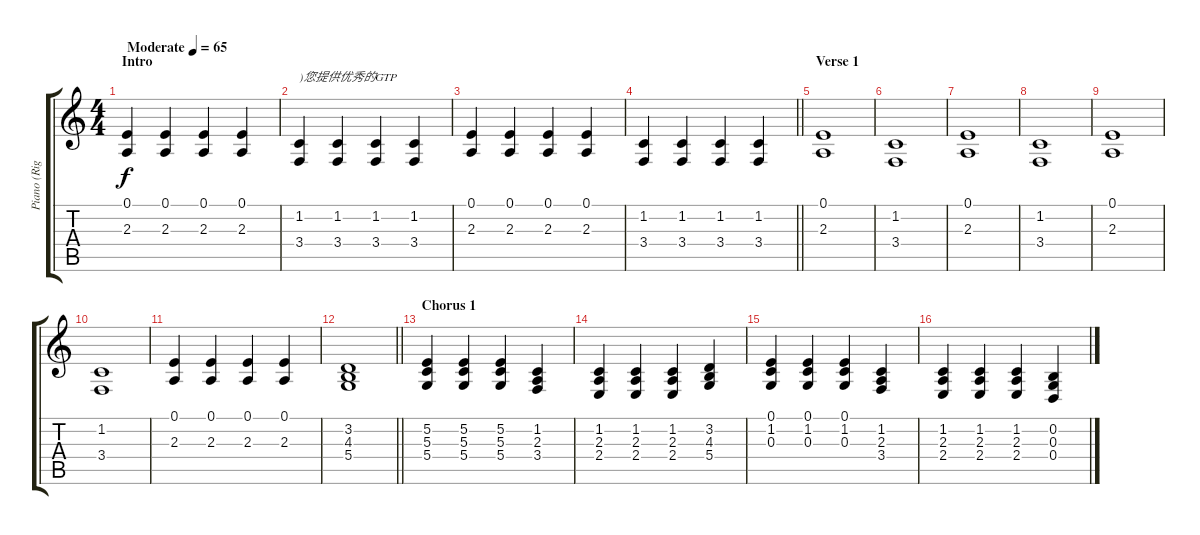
\track ("Piano (Right Hand)" "Piano (Rig") {instrument brightacousticpiano}
\staff {score tabs}
\tuning (E4 B3 G3 D3 A2 E2) {hide}
\ts (4 4)
\section ("" "Intro")
\tempo (65 "Moderate")
\clef g2
\ks c
(0.1 2.3).4{dy f instrument brightacousticpiano} (0.1 2.3).4 (0.1 2.3).4 (0.1 2.3).4 |
(1.2 3.4).4{txt ")您提供优秀的GTP"} (1.2 3.4).4 (1.2 3.4).4 (1.2 3.4).4 |
(0.1 2.3).4 (0.1 2.3).4 (0.1 2.3).4 (0.1 2.3).4 |
\barLineRight lightlight
(1.2 3.4).4 (1.2 3.4).4 (1.2 3.4).4 (1.2 3.4).4 |
\section ("" "Verse 1")
(0.1 2.3).1 |
(1.2 3.4).1 |
(0.1 2.3).1 |
(1.2 3.4).1 |
(0.1 2.3).1 |
(1.2 3.4).1 |
(0.1 2.3).4 (0.1 2.3).4 (0.1 2.3).4 (0.1 2.3).4 |
\barLineRight lightlight
(3.2 4.3 5.4).1 |
\section ("" "Chorus 1")
(5.2 5.3 5.4).4 (5.2 5.3 5.4).4 (5.2 5.3 5.4).4 (1.2 2.3 3.4).4 |
(1.2 2.3 2.4).4 (1.2 2.3 2.4).4 (1.2 2.3 2.4).4 (3.2 4.3 5.4).4 |
(0.1 1.2 0.3).4 (0.1 1.2 0.3).4 (0.1 1.2 0.3).4 (1.2 2.3 3.4).4 |
(1.2 2.3 2.4).4 (1.2 2.3 2.4).4 (1.2 2.3 2.4).4 (0.2 0.3 0.4).4
